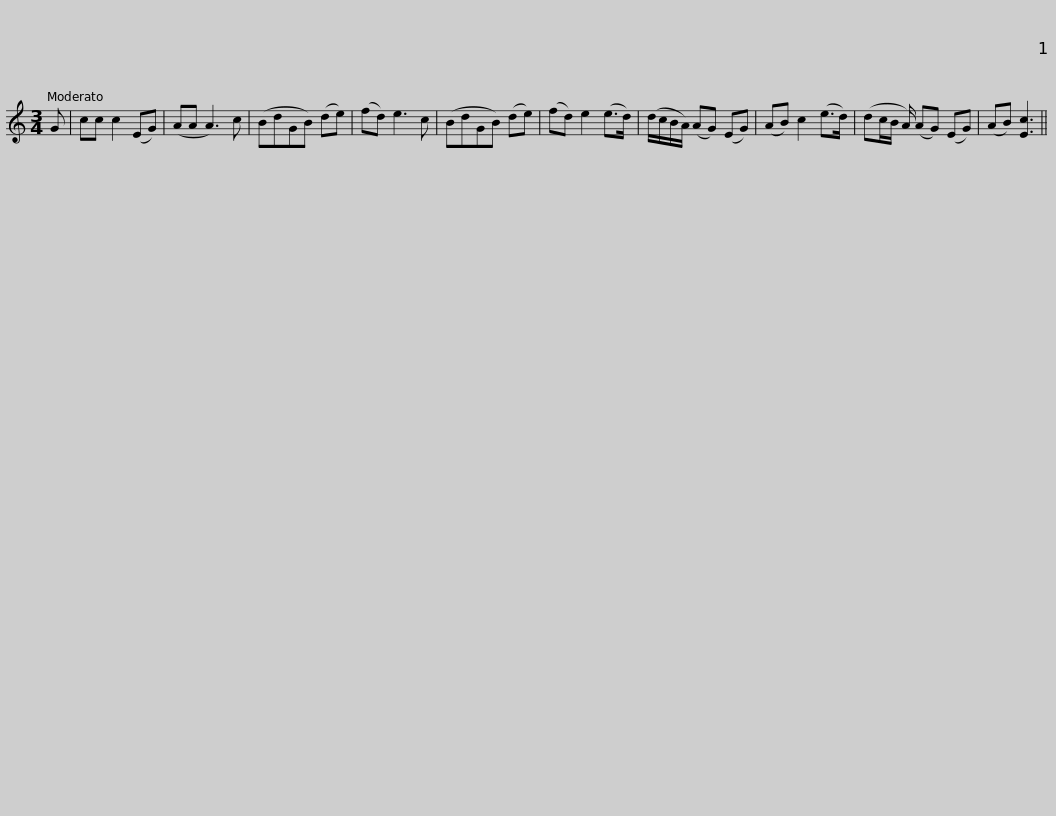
X:1
L:1/8
M:3/4
I:linebreak $
K:C
V:1 treble
V:1
 G | cc c2 (EG) | (AA A3) c | (BdGB) (de) | (fd) e3 c | %5
 (BdGB) (de) | (fd) e2 (e>d) | (d/c/B/A/) (AG) (EG) |$ (AB) c2 (e>d) | (dc/B/ A/) (AG) (EG) | %10
 (AB) [Ec]3 || %11
